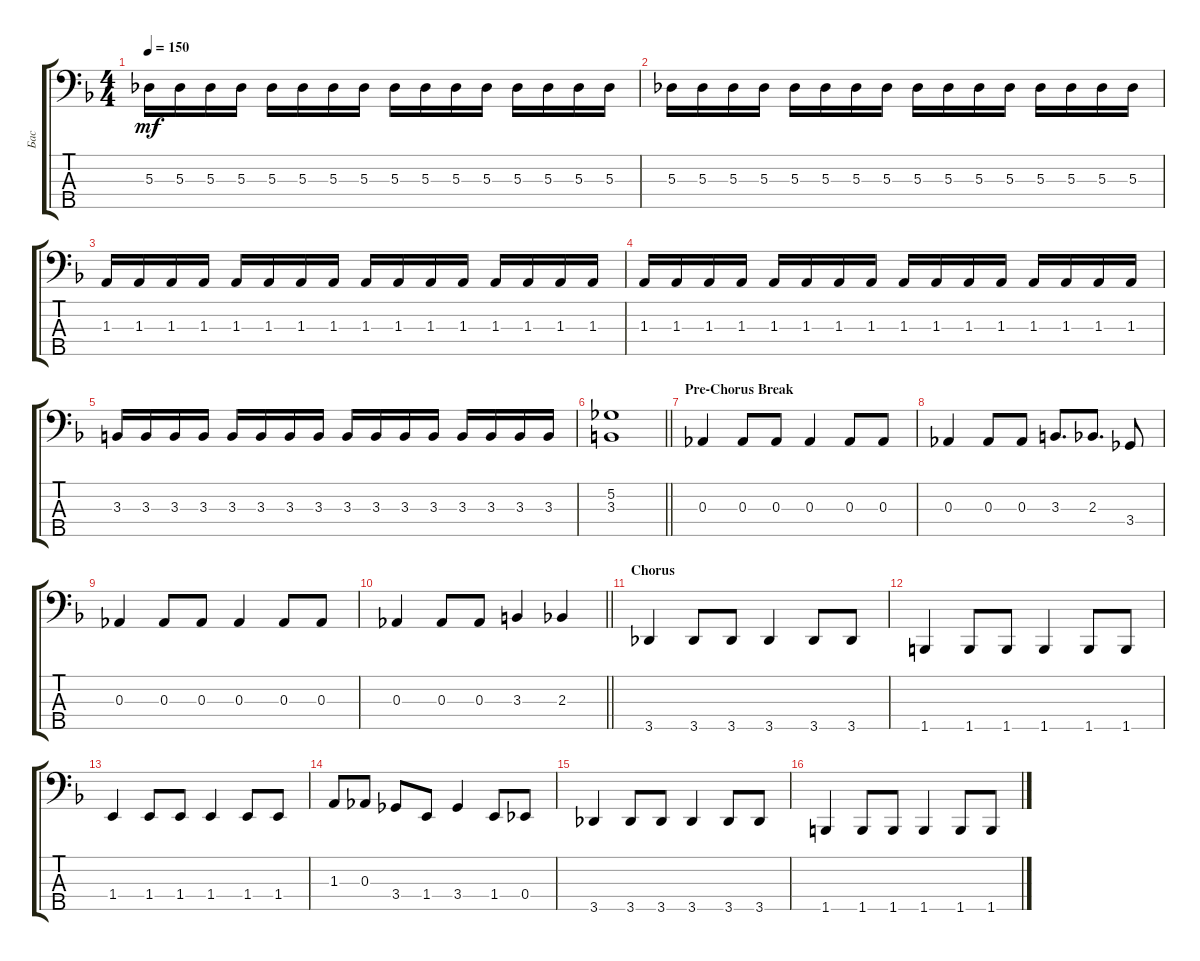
\track ("Бас" "Бас") {instrument electricbassfinger}
\staff {score tabs}
\tuning (Gb2 Db2 Ab1 Eb1 Bb0) {hide}
\ts (4 4)
\tempo 150
\clef f4
\ks dminor
5.3.16{dy mf} 5.3.16 5.3.16 5.3.16 5.3.16 5.3.16 5.3.16 5.3.16 5.3.16 5.3.16 5.3.16 5.3.16 5.3.16 5.3.16 5.3.16 5.3.16 |
5.3.16 5.3.16 5.3.16 5.3.16 5.3.16 5.3.16 5.3.16 5.3.16 5.3.16 5.3.16 5.3.16 5.3.16 5.3.16 5.3.16 5.3.16 5.3.16 |
1.3.16 1.3.16 1.3.16 1.3.16 1.3.16 1.3.16 1.3.16 1.3.16 1.3.16 1.3.16 1.3.16 1.3.16 1.3.16 1.3.16 1.3.16 1.3.16 |
1.3.16 1.3.16 1.3.16 1.3.16 1.3.16 1.3.16 1.3.16 1.3.16 1.3.16 1.3.16 1.3.16 1.3.16 1.3.16 1.3.16 1.3.16 1.3.16 |
3.3.16 3.3.16 3.3.16 3.3.16 3.3.16 3.3.16 3.3.16 3.3.16 3.3.16 3.3.16 3.3.16 3.3.16 3.3.16 3.3.16 3.3.16 3.3.16 |
\barLineRight lightlight
(5.2 3.3).1 |
\section ("" "Pre-Chorus Break")
0.3.4 0.3.8 0.3.8 0.3.4 0.3.8 0.3.8 |
0.3.4 0.3.8 0.3.8 3.3.8{d} 2.3.8{d} 3.4.8 |
0.3.4 0.3.8 0.3.8 0.3.4 0.3.8 0.3.8 |
\barLineRight lightlight
0.3.4 0.3.8 0.3.8 3.3.4 2.3.4 |
\section ("" "Chorus")
3.5.4 3.5.8 3.5.8 3.5.4 3.5.8 3.5.8 |
1.5.4 1.5.8 1.5.8 1.5.4 1.5.8 1.5.8 |
1.4.4 1.4.8 1.4.8 1.4.4 1.4.8 1.4.8 |
1.3.8 0.3.8 3.4.8 1.4.8 3.4.4 1.4.8 0.4.8 |
3.5.4 3.5.8 3.5.8 3.5.4 3.5.8 3.5.8 |
1.5.4 1.5.8 1.5.8 1.5.4 1.5.8 1.5.8
